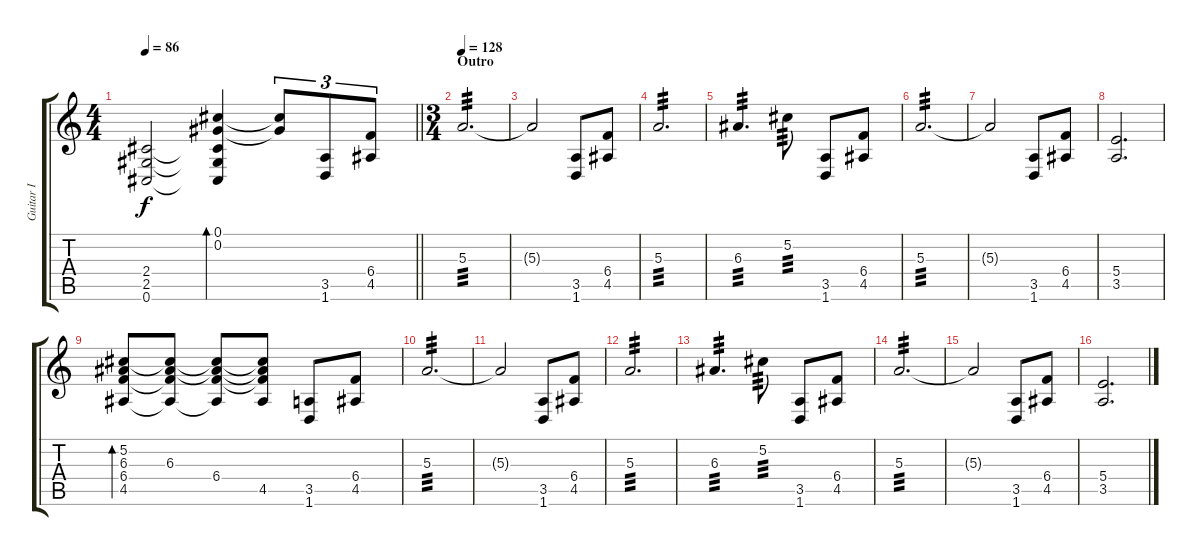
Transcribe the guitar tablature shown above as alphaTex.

\track ("Guitar I" "Guitar I") {instrument distortionguitar}
\staff {score tabs}
\tuning (Db4 Ab3 E3 B2 Gb2 Db2) {hide}
\ts (4 4)
\tempo 86
\clef g2
\barLineRight lightlight
\ks c
(2.4 2.5 0.6).2{dy f} (0.1 0.2 2.4{t} 2.5{t} 0.6{t}).4{bd 240} (0.1{t} 0.2{t}).8{tu (3 2)} (3.5 1.6).8{tu (3 2)} (6.4 4.5).8{tu (3 2)} |
\ts (3 4)
\section ("" "Outro")
\tempo 128
5.3.2{d tp 3} |
5.3{t}.2 (3.5 1.6).8 (6.4 4.5).8 |
5.3.2{d tp 3} |
6.3.4{d tp 3} 5.2.8{tp 3} (3.5 1.6).8 (6.4 4.5).8 |
5.3.2{d tp 3} |
5.3{t}.2 (3.5 1.6).8 (6.4 4.5).8 |
(5.4 3.5).2{d} |
(5.2 6.3 6.4 4.5).8{bd 120} (5.2{t} 6.3 6.4{t} 4.5{t}).8 (5.2{t} 6.3{t} 6.4 4.5{t}).8 (5.2{t} 6.3{t} 6.4{t} 4.5).8 (3.5 1.6).8 (6.4 4.5).8 |
5.3.2{d tp 3} |
5.3{t}.2 (3.5 1.6).8 (6.4 4.5).8 |
5.3.2{d tp 3} |
6.3.4{d tp 3} 5.2.8{tp 3} (3.5 1.6).8 (6.4 4.5).8 |
5.3.2{d tp 3} |
5.3{t}.2 (3.5 1.6).8 (6.4 4.5).8 |
(5.4 3.5).2{d}
